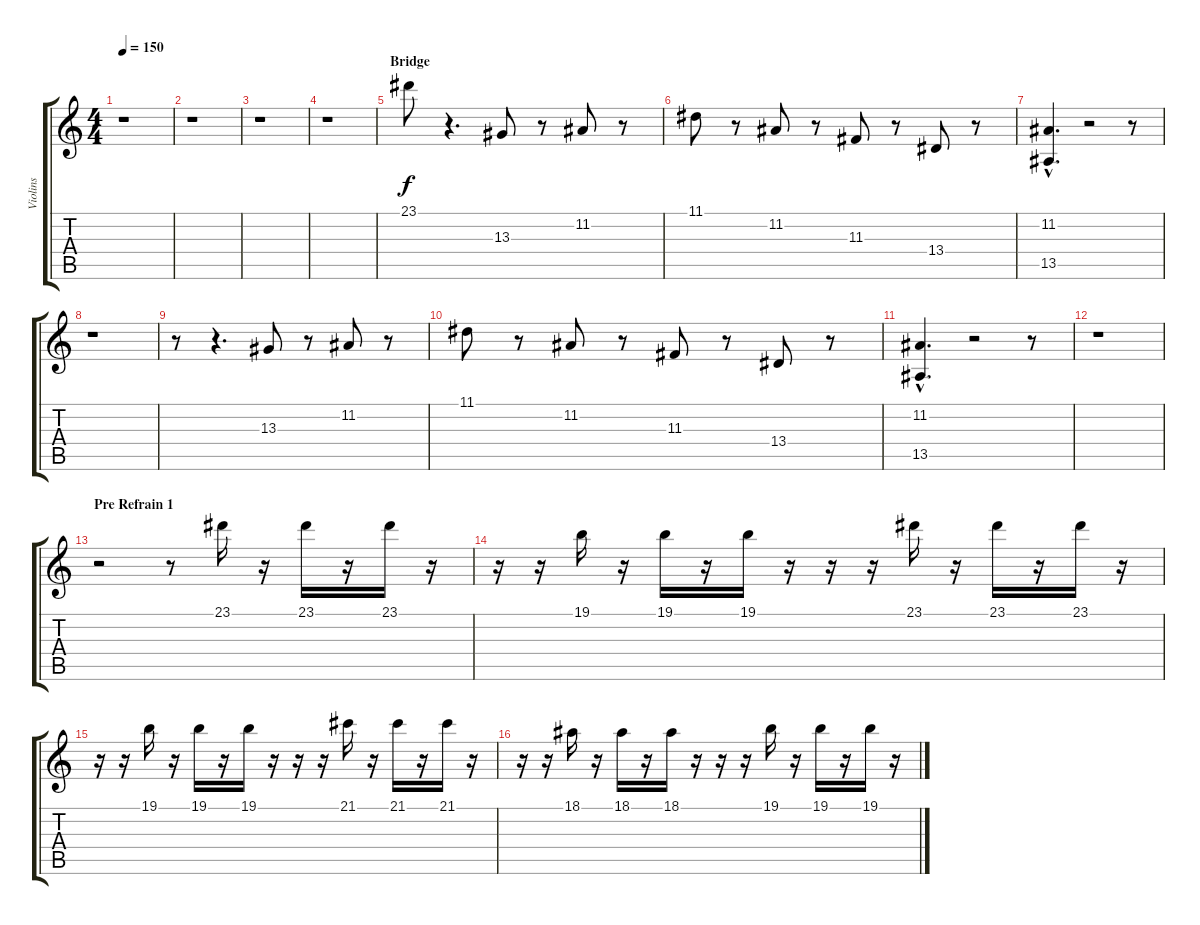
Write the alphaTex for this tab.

\track ("Violins" "Violins") {instrument stringensemble1}
\staff {score tabs}
\tuning (E4 B3 G3 D3 A2 E2) {hide}
\ts (4 4)
\tempo 150
\clef g2
\ks c
r.1{dy f} |
r.1 |
r.1 |
r.1 |
\section ("" "Bridge")
23.1.8 r.4{d} 13.3.8 r.8 11.2.8 r.8 |
11.1.8 r.8 11.2.8 r.8 11.3.8 r.8 13.4.8 r.8 |
(11.2{hac} 13.5{hac}).4{d} r.2 r.8 |
r.1 |
r.8 r.4{d} 13.3.8 r.8 11.2.8 r.8 |
11.1.8 r.8 11.2.8 r.8 11.3.8 r.8 13.4.8 r.8 |
(11.2{hac} 13.5{hac}).4{d} r.2 r.8 |
r.1 |
\section ("" "Pre Refrain 1")
r.2 r.8 23.1.16 r.16 23.1.16 r.16 23.1.16 r.16 |
r.16 r.16 19.1.16 r.16 19.1.16 r.16 19.1.16 r.16 r.16 r.16 23.1.16 r.16 23.1.16 r.16 23.1.16 r.16 |
r.16 r.16 19.1.16 r.16 19.1.16 r.16 19.1.16 r.16 r.16 r.16 21.1.16 r.16 21.1.16 r.16 21.1.16 r.16 |
r.16 r.16 18.1.16 r.16 18.1.16 r.16 18.1.16 r.16 r.16 r.16 19.1.16 r.16 19.1.16 r.16 19.1.16 r.16
